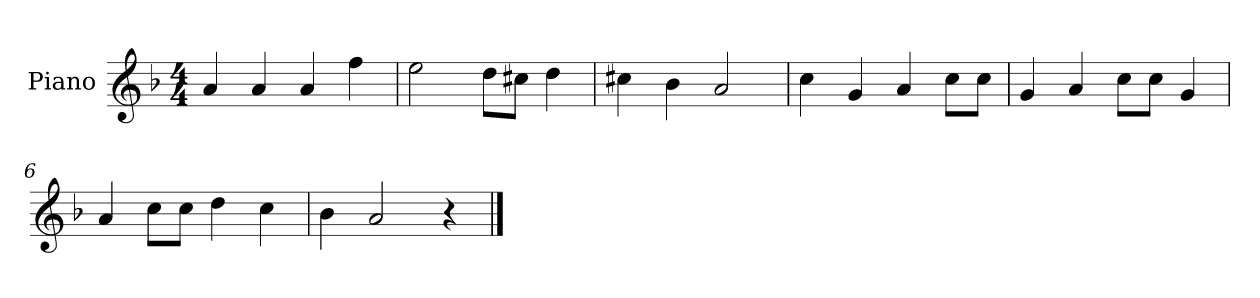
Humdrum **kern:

**kern
*part1
*staff1
*I"Piano
*I'P-no
*clefG2
*k[b-]
*M4/4
*MM90
=1
4a/
4a/
4a/
4ff\
=2
2ee\
8dd\L
8cc#X\J
4dd\
=3
4cc#X\
4b-\
2a/
=4
4cc\
4g/
4a/
8cc\L
8cc\J
=5
4g/
4a/
8cc\L
8cc\J
4g/
=6
4a/
8cc\L
8cc\J
4dd\
4cc\
=7
4b-\
2a/
4r
==
*-
